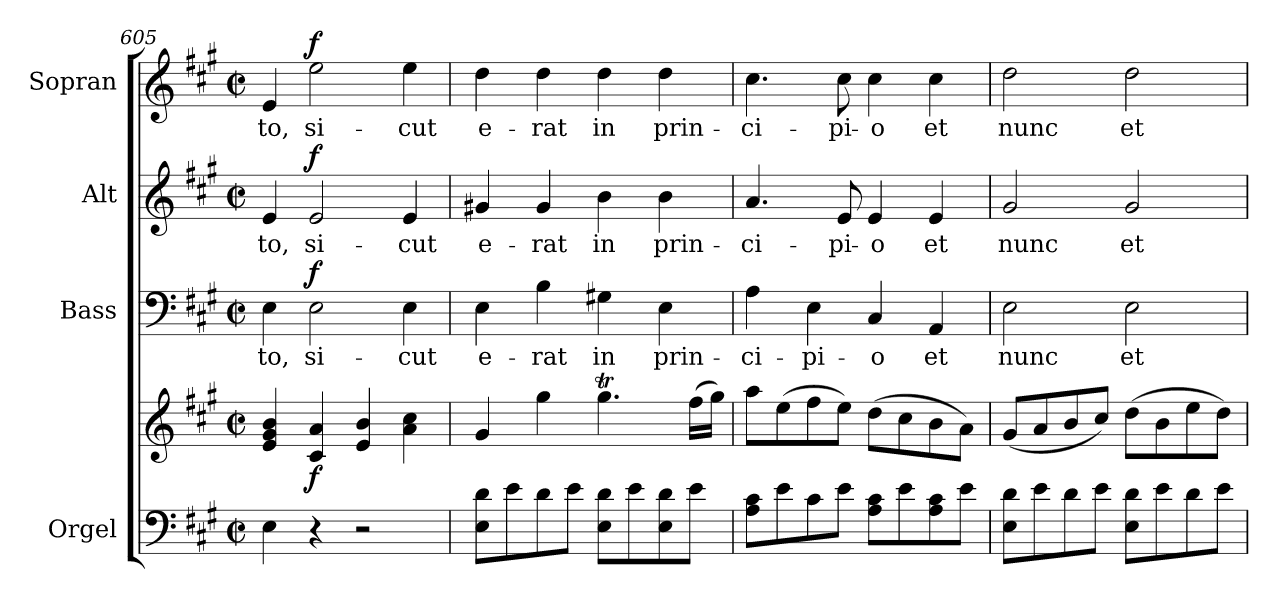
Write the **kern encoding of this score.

**kern	**kern	**dynam	**kern	**text	**dynam	**kern	**text	**dynam	**kern	**text	**dynam
*part4	*part4	*part4	*part3	*part3	*part3	*part2	*part2	*part2	*part1	*part1	*part1
*staff5	*staff4	*staff4/5	*staff3	*staff3	*staff3	*staff2	*staff2	*staff2	*staff1	*staff1	*staff1
*I"Orgel	*	*	*I"Bass	*	*	*I"Alt	*	*	*I"Sopran	*	*
*I'Org.	*	*	*I'B.	*	*	*I'A.	*	*	*I'S.	*	*
!!LO:PB:g=z
*clefF4	*clefG2	*	*clefF4	*	*	*clefG2	*	*	*clefG2	*	*
*k[f#c#g#]	*k[f#c#g#]	*	*k[f#c#g#]	*	*	*k[f#c#g#]	*	*	*k[f#c#g#]	*	*
*A:	*A:	*	*A:	*	*	*A:	*	*	*A:	*	*
*M2/2	*M2/2	*	*M2/2	*	*	*M2/2	*	*	*M2/2	*	*
*met(c|)	*met(c|)	*	*met(c|)	*	*	*met(c|)	*	*	*met(c|)	*	*
=605	=605	=605	=605	=605	=605	=605	=605	=605	=605	=605	=605
!	!	!	!	!LO:LY:b	!	!	!LO:LY:b	!	!	!LO:LY:b	!
4E\	4e/ 4g#/ 4b/	.	4E\	-to,	.	4e/	-to,	.	4e/	-to,	.
!	!	!LO:DY:b	!	!LO:LY:b	!LO:DY:a	!	!LO:LY:b	!LO:DY:a	!	!LO:LY:b	!LO:DY:a
4r	4c#/ 4a/	f	2E\	si-	f	2e/	si-	f	2ee\	si-	f
2r	4e/ 4b/	.	.	.	.	.	.	.	.	.	.
!	!	!	!	!LO:LY:b	!	!	!LO:LY:b	!	!	!LO:LY:b	!
.	4a\ 4cc#\	.	4E\	-cut	.	4e/	-cut	.	4ee\	-cut	.
=606	=606	=606	=606	=606	=606	=606	=606	=606	=606	=606	=606
!	!	!	!	!LO:LY:b	!	!	!LO:LY:b	!	!	!LO:LY:b	!
8E\ 8d\L	4g#/	.	4E\	e-	.	4g#X/	e-	.	4dd\	e-	.
8e\	.	.	.	.	.	.	.	.	.	.	.
!	!	!	!	!LO:LY:b	!	!	!LO:LY:b	!	!	!LO:LY:b	!
8d\	4gg#\	.	4B\	-rat	.	4g#/	-rat	.	4dd\	-rat	.
8e\J	.	.	.	.	.	.	.	.	.	.	.
!	!	!	!	!LO:LY:b	!	!	!LO:LY:b	!	!	!LO:LY:b	!
8E\ 8d\L	4.gg#t\	.	4G#X\	in	.	4b\	in	.	4dd\	in	.
8e\	.	.	.	.	.	.	.	.	.	.	.
!	!	!	!	!LO:LY:b	!	!	!LO:LY:b	!	!	!LO:LY:b	!
8E\ 8d\	.	.	4E\	prin-	.	4b\	prin-	.	4dd\	prin-	.
8e\J	(>16ff#\LL	.	.	.	.	.	.	.	.	.	.
.	16gg#\JJ)	.	.	.	.	.	.	.	.	.	.
=607	=607	=607	=607	=607	=607	=607	=607	=607	=607	=607	=607
!	!	!	!	!LO:LY:b	!	!	!LO:LY:b	!	!	!LO:LY:b	!
8A\ 8c#\L	8aa\L	.	4A\	-ci-	.	4.a/	-ci-	.	4.cc#\	-ci-	.
8e\	(>8ee\	.	.	.	.	.	.	.	.	.	.
!	!	!	!	!LO:LY:b	!	!	!	!	!	!	!
8c#\	8ff#\	.	4E\	-pi-	.	.	.	.	.	.	.
!	!	!	!	!	!	!	!LO:LY:b	!	!	!LO:LY:b	!
8e\J	8ee\J)	.	.	.	.	8e/	-pi-	.	8cc#\	-pi-	.
!	!	!	!	!LO:LY:b	!	!	!LO:LY:b	!	!	!LO:LY:b	!
8A\ 8c#\L	(>8dd\L	.	4C#/	-o	.	4e/	-o	.	4cc#\	-o	.
8e\	8cc#\	.	.	.	.	.	.	.	.	.	.
!	!	!	!	!LO:LY:b	!	!	!LO:LY:b	!	!	!LO:LY:b	!
8A\ 8c#\	8b\	.	4AA/	et	.	4e/	et	.	4cc#\	et	.
8e\J	8a\J)	.	.	.	.	.	.	.	.	.	.
=608	=608	=608	=608	=608	=608	=608	=608	=608	=608	=608	=608
!	!	!	!	!LO:LY:b	!	!	!LO:LY:b	!	!	!LO:LY:b	!
8E\ 8d\L	(<8g#/L	.	2E\	nunc	.	2g#/	nunc	.	2dd\	nunc	.
8e\	8a/	.	.	.	.	.	.	.	.	.	.
8d\	8b/	.	.	.	.	.	.	.	.	.	.
8e\J	8cc#/J)	.	.	.	.	.	.	.	.	.	.
!	!	!	!	!LO:LY:b	!	!	!LO:LY:b	!	!	!LO:LY:b	!
8E\ 8d\L	(>8dd\L	.	2E\	et	.	2g#/	et	.	2dd\	et	.
8e\	8b\	.	.	.	.	.	.	.	.	.	.
8d\	8ee\	.	.	.	.	.	.	.	.	.	.
8e\J	8dd\J)	.	.	.	.	.	.	.	.	.	.
=	=	=	=	=	=	=	=	=	=	=	=
*-	*-	*-	*-	*-	*-	*-	*-	*-	*-	*-	*-
